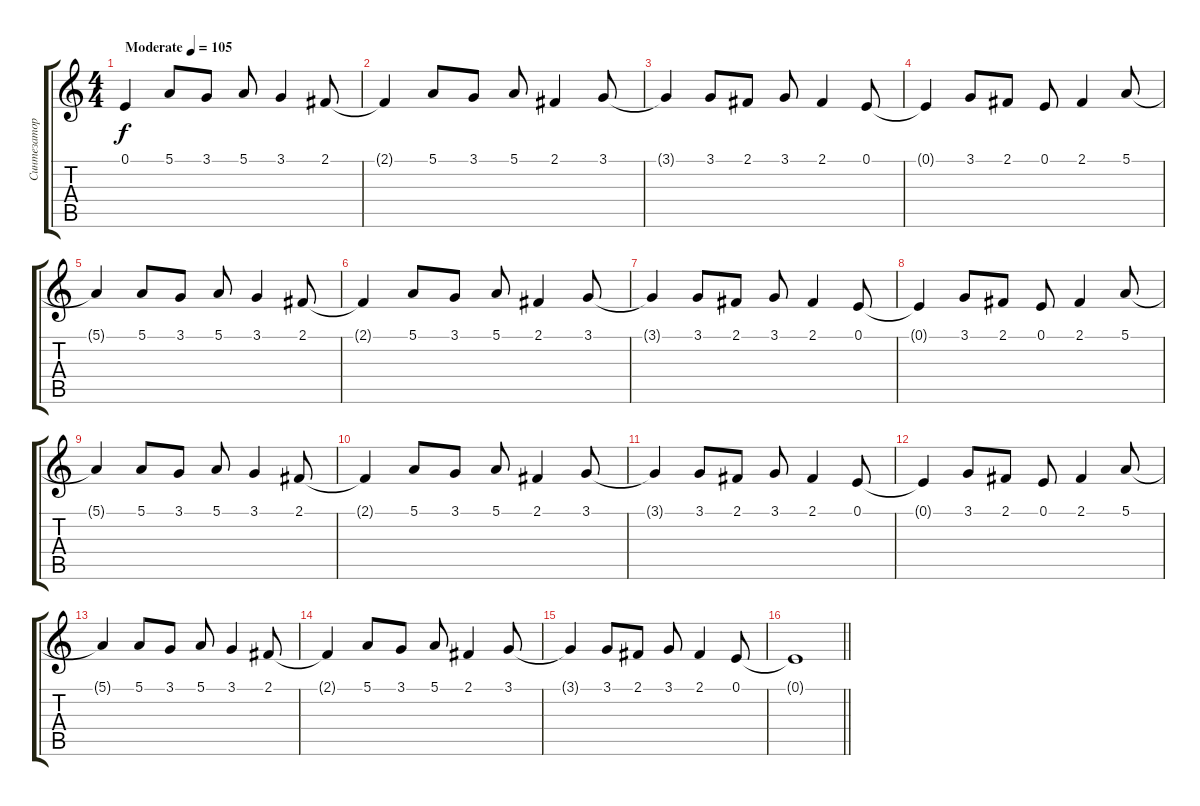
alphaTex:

\track ("Синтезатор" "Синтезатор") {instrument honkytonkpiano}
\staff {score tabs}
\tuning (E4 B3 G3 D3 A2 E2) {hide}
\ts (4 4)
\tempo (105 "Moderate")
\clef g2
\ks c
0.1.4{dy f instrument honkytonkpiano} 5.1.8 3.1.8 5.1.8 3.1.4 2.1.8 |
2.1{t}.4 5.1.8 3.1.8 5.1.8 2.1.4 3.1.8 |
3.1{t}.4 3.1.8 2.1.8 3.1.8 2.1.4 0.1.8 |
0.1{t}.4 3.1.8 2.1.8 0.1.8 2.1.4 5.1.8 |
5.1{t}.4 5.1.8 3.1.8 5.1.8 3.1.4 2.1.8 |
2.1{t}.4 5.1.8 3.1.8 5.1.8 2.1.4 3.1.8 |
3.1{t}.4 3.1.8 2.1.8 3.1.8 2.1.4 0.1.8 |
0.1{t}.4 3.1.8 2.1.8 0.1.8 2.1.4 5.1.8 |
5.1{t}.4 5.1.8 3.1.8 5.1.8 3.1.4 2.1.8 |
2.1{t}.4 5.1.8 3.1.8 5.1.8 2.1.4 3.1.8 |
3.1{t}.4 3.1.8 2.1.8 3.1.8 2.1.4 0.1.8 |
0.1{t}.4 3.1.8 2.1.8 0.1.8 2.1.4 5.1.8 |
5.1{t}.4 5.1.8 3.1.8 5.1.8 3.1.4 2.1.8 |
2.1{t}.4 5.1.8 3.1.8 5.1.8 2.1.4 3.1.8 |
3.1{t}.4 3.1.8 2.1.8 3.1.8 2.1.4 0.1.8 |
\barLineRight lightlight
0.1{t}.1
